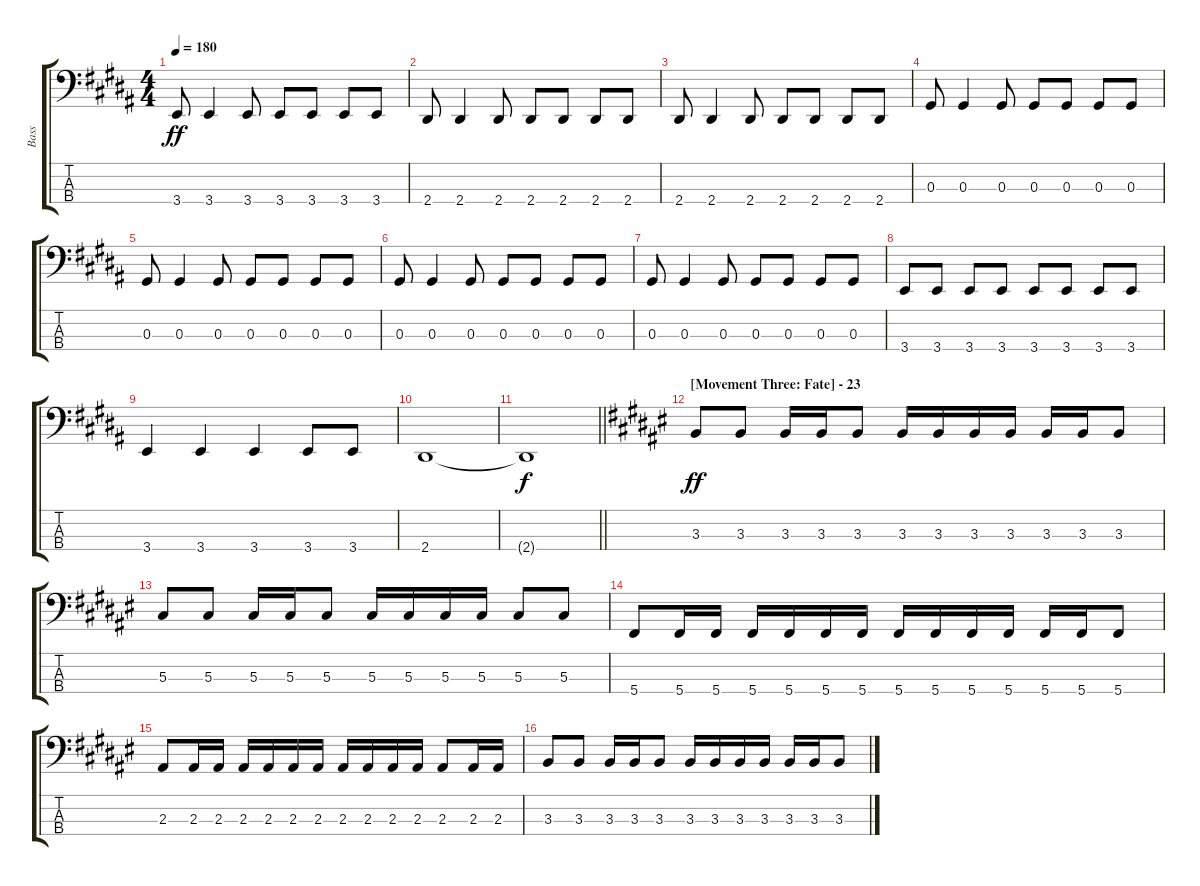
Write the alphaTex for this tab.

\track ("Bass" "Bass") {instrument electricbasspick}
\staff {score tabs}
\tuning (Gb2 Db2 Ab1 Db1) {hide}
\ts (4 4)
\tempo 180
\clef f4
\ks b
3.4.8{dy ff} 3.4.4 3.4.8 3.4.8 3.4.8 3.4.8 3.4.8 |
2.4.8 2.4.4 2.4.8 2.4.8 2.4.8 2.4.8 2.4.8 |
2.4.8 2.4.4 2.4.8 2.4.8 2.4.8 2.4.8 2.4.8 |
0.3.8 0.3.4 0.3.8 0.3.8 0.3.8 0.3.8 0.3.8 |
0.3.8 0.3.4 0.3.8 0.3.8 0.3.8 0.3.8 0.3.8 |
0.3.8 0.3.4 0.3.8 0.3.8 0.3.8 0.3.8 0.3.8 |
0.3.8 0.3.4 0.3.8 0.3.8 0.3.8 0.3.8 0.3.8 |
3.4.8 3.4.8 3.4.8 3.4.8 3.4.8 3.4.8 3.4.8 3.4.8 |
3.4.4 3.4.4 3.4.4 3.4.8 3.4.8 |
2.4.1 |
\barLineRight lightlight
2.4{t}.1{dy f} |
\section ("" "[Movement Three: Fate] - 23")
\ks f#
3.3.8{dy ff} 3.3.8 3.3.16 3.3.16 3.3.8 3.3.16 3.3.16 3.3.16 3.3.16 3.3.16 3.3.16 3.3.8 |
5.3.8 5.3.8 5.3.16 5.3.16 5.3.8 5.3.16 5.3.16 5.3.16 5.3.16 5.3.8 5.3.8 |
5.4.8 5.4.16 5.4.16 5.4.16 5.4.16 5.4.16 5.4.16 5.4.16 5.4.16 5.4.16 5.4.16 5.4.16 5.4.16 5.4.8 |
2.3.8 2.3.16 2.3.16 2.3.16 2.3.16 2.3.16 2.3.16 2.3.16 2.3.16 2.3.16 2.3.16 2.3.8 2.3.16 2.3.16 |
3.3.8 3.3.8 3.3.16 3.3.16 3.3.8 3.3.16 3.3.16 3.3.16 3.3.16 3.3.16 3.3.16 3.3.8
